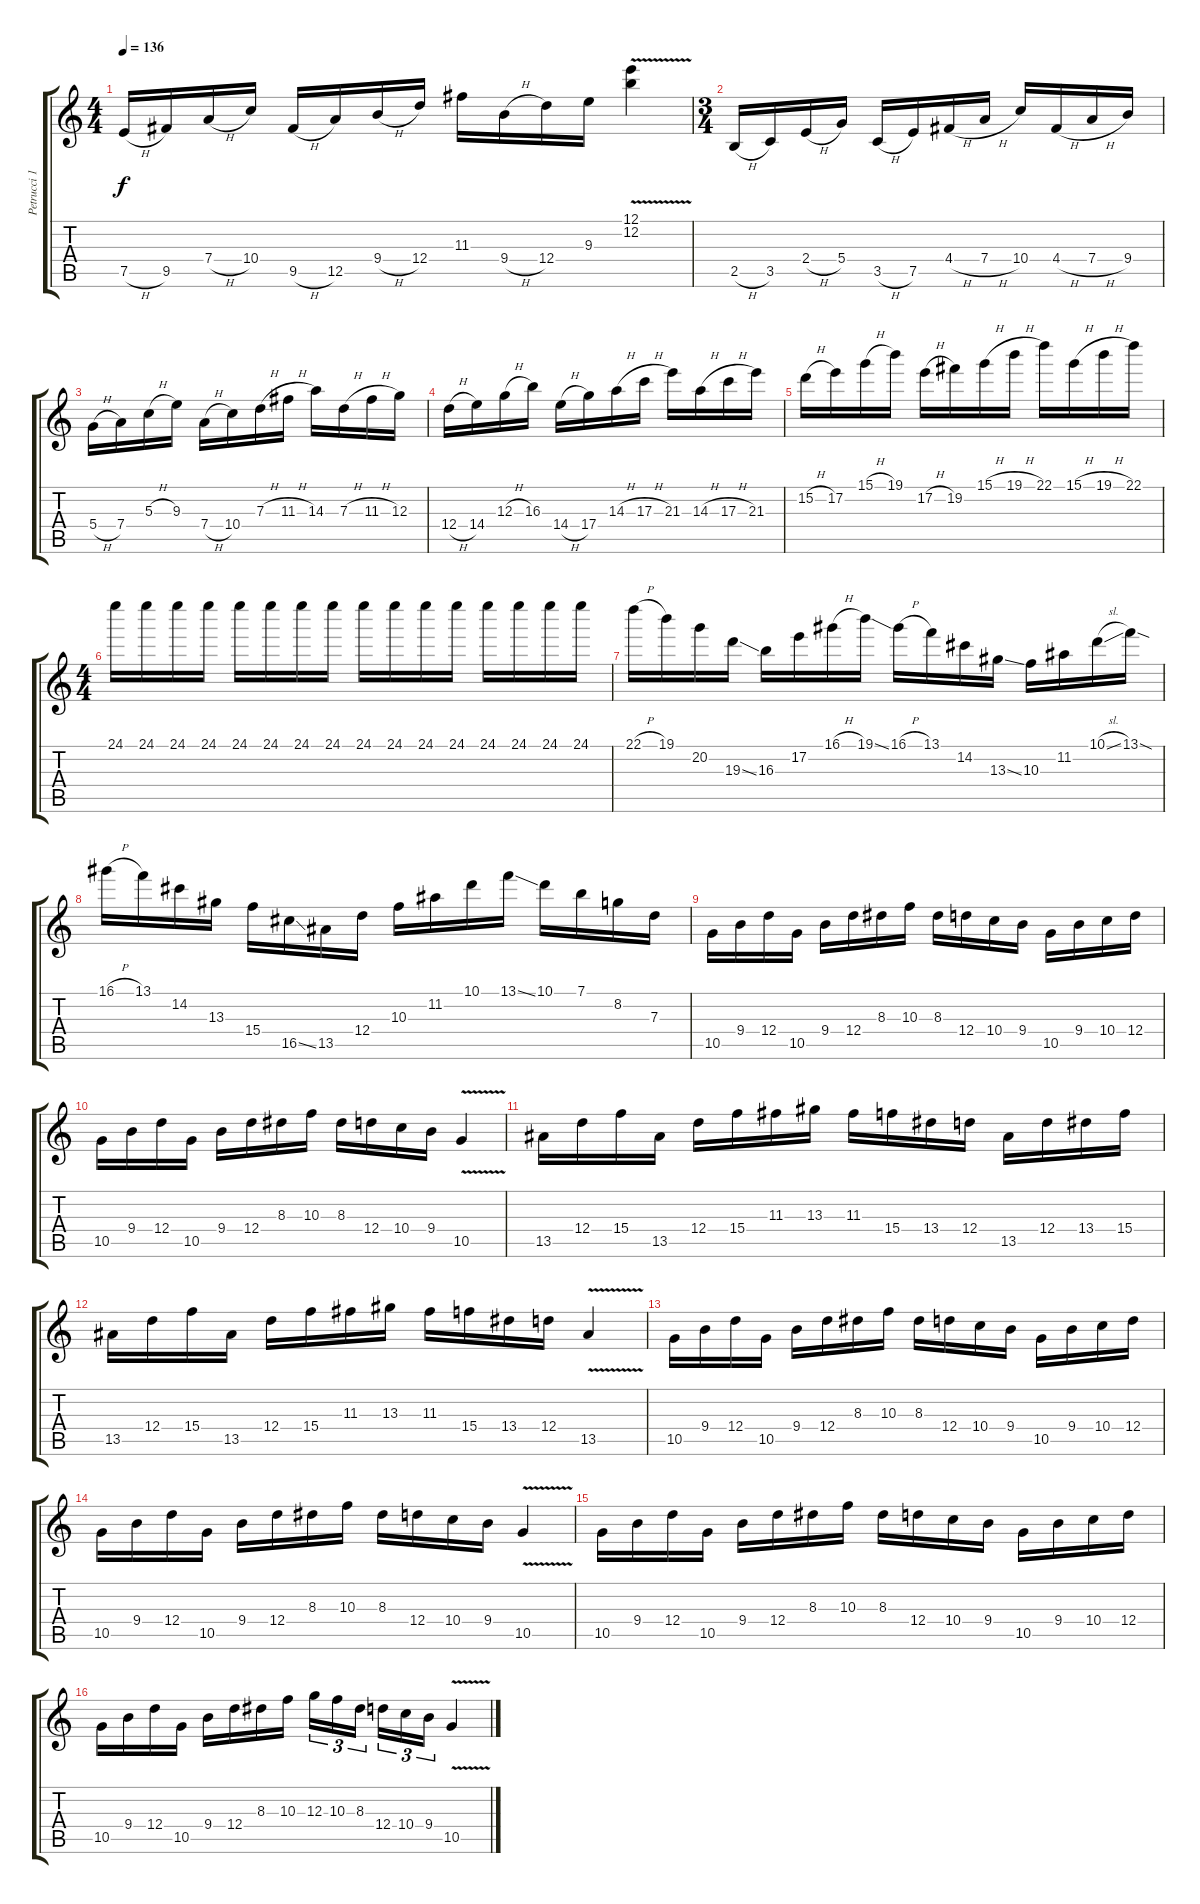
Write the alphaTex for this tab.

\track ("Petrucci 1" "Petrucci 1") {instrument distortionguitar}
\staff {score tabs}
\tuning (E4 B3 G3 D3 A2 E2) {hide}
\ts (4 4)
\tempo 136
\clef g2
\ks c
7.5{h}.16{dy f} 9.5.16 7.4{h}.16 10.4.16 9.5{h}.16 12.5.16 9.4{h}.16 12.4.16 11.3.16 9.4{h}.16 12.4.16 9.3.16 (12.1 12.2{v}).4 |
\ts (3 4)
2.5{h}.16 3.5.16 2.4{h}.16 5.4.16 3.5{h}.16 7.5.16 4.4{h}.16 7.4{h}.16 10.4.16 4.4{h}.16 7.4{h}.16 9.4.16 |
5.4{h}.16 7.4.16 5.3{h}.16 9.3.16 7.4{h}.16 10.4.16 7.3{h}.16 11.3{h}.16 14.3.16 7.3{h}.16 11.3{h}.16 12.3.16 |
12.4{h}.16 14.4.16 12.3{h}.16 16.3.16 14.4{h}.16 17.4.16 14.3{h}.16 17.3{h}.16 21.3.16 14.3{h}.16 17.3{h}.16 21.3.16 |
15.2{h}.16 17.2.16 15.1{h}.16 19.1.16 17.2{h}.16 19.2.16 15.1{h}.16 19.1{h}.16 22.1.16 15.1{h}.16 19.1{h}.16 22.1.16 |
\ts (4 4)
24.1.16 24.1.16 24.1.16 24.1.16 24.1.16 24.1.16 24.1.16 24.1.16 24.1.16 24.1.16 24.1.16 24.1.16 24.1.16 24.1.16 24.1.16 24.1.16 |
22.1{h}.16 19.1.16 20.2.16 19.3{ss}.16 16.3.16 17.2.16 16.1{h}.16 19.1{ss}.16 16.1{h}.16 13.1.16 14.2.16 13.3{ss}.16 10.3.16 11.2.16 10.1{sl}.16 13.1{sod}.16 |
16.1{h}.16 13.1.16 14.2.16 13.3.16 15.4.16 16.5{ss}.16 13.5.16 12.4.16 10.3.16 11.2.16 10.1.16 13.1{ss}.16 10.1.16 7.1.16 8.2.16 7.3.16 |
10.5.16 9.4.16 12.4.16 10.5.16 9.4.16 12.4.16 8.3.16 10.3.16 8.3.16 12.4.16 10.4.16 9.4.16 10.5.16 9.4.16 10.4.16 12.4.16 |
10.5.16 9.4.16 12.4.16 10.5.16 9.4.16 12.4.16 8.3.16 10.3.16 8.3.16 12.4.16 10.4.16 9.4.16 10.5{v}.4 |
13.5.16 12.4.16 15.4.16 13.5.16 12.4.16 15.4.16 11.3.16 13.3.16 11.3.16 15.4.16 13.4.16 12.4.16 13.5.16 12.4.16 13.4.16 15.4.16 |
13.5.16 12.4.16 15.4.16 13.5.16 12.4.16 15.4.16 11.3.16 13.3.16 11.3.16 15.4.16 13.4.16 12.4.16 13.5{v}.4 |
10.5.16 9.4.16 12.4.16 10.5.16 9.4.16 12.4.16 8.3.16 10.3.16 8.3.16 12.4.16 10.4.16 9.4.16 10.5.16 9.4.16 10.4.16 12.4.16 |
10.5.16 9.4.16 12.4.16 10.5.16 9.4.16 12.4.16 8.3.16 10.3.16 8.3.16 12.4.16 10.4.16 9.4.16 10.5{v}.4 |
10.5.16 9.4.16 12.4.16 10.5.16 9.4.16 12.4.16 8.3.16 10.3.16 8.3.16 12.4.16 10.4.16 9.4.16 10.5.16 9.4.16 10.4.16 12.4.16 |
10.5.16 9.4.16 12.4.16 10.5.16 9.4.16 12.4.16 8.3.16 10.3.16 12.3.16{tu (3 2)} 10.3.16{tu (3 2)} 8.3.16{tu (3 2) beam splitsecondary} 12.4.16{tu (3 2)} 10.4.16{tu (3 2)} 9.4.16{tu (3 2)} 10.5{v}.4
